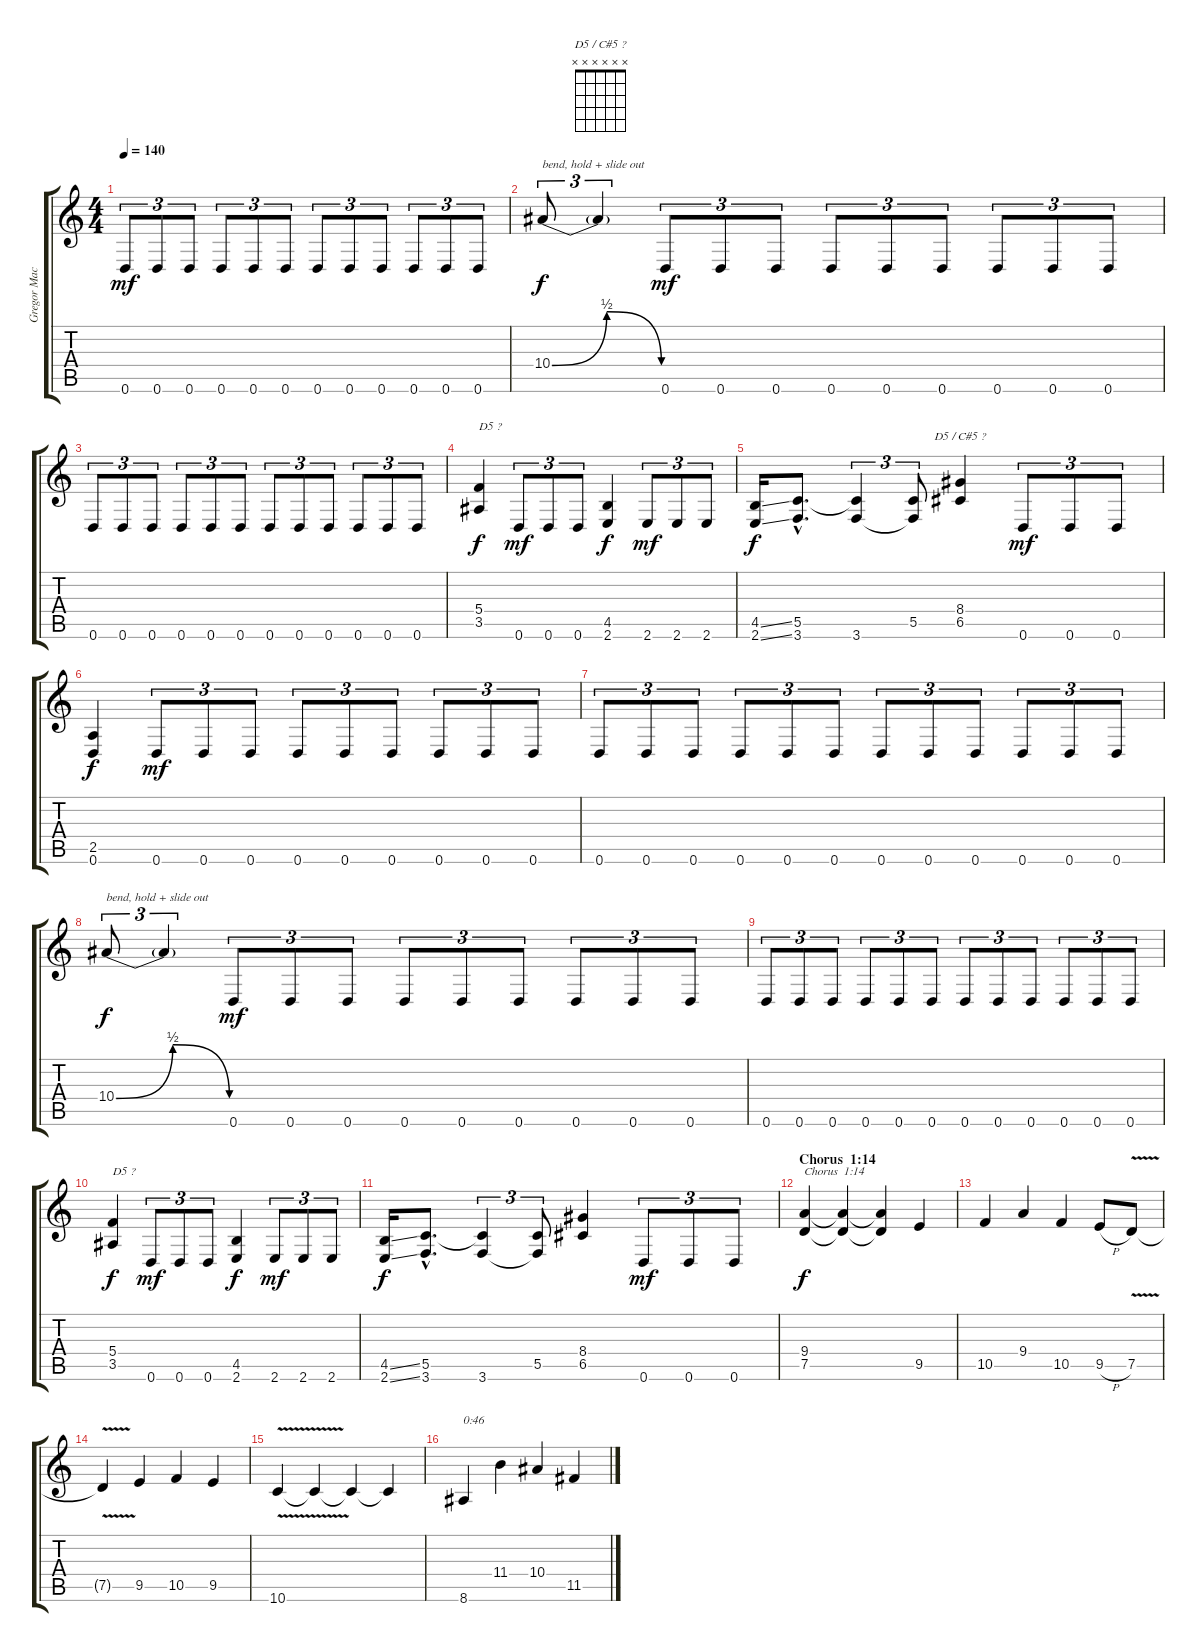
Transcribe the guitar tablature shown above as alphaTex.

\track ("Gregor Mackintosh" "Gregor Mac") {instrument overdrivenguitar}
\staff {score tabs}
\tuning (D4 A3 F3 C3 G2 D2) {hide}
\chord ("D5 / C#5 ?" x x x x x x)
\ts (4 4)
\tempo 140
\clef g2
\ks c
0.6.8{tu (3 2) dy mf} 0.6.8{tu (3 2)} 0.6.8{tu (3 2)} 0.6.8{tu (3 2)} 0.6.8{tu (3 2)} 0.6.8{tu (3 2)} 0.6.8{tu (3 2)} 0.6.8{tu (3 2)} 0.6.8{tu (3 2)} 0.6.8{tu (3 2)} 0.6.8{tu (3 2)} 0.6.8{tu (3 2)} |
10.4{be (bendrelease 0 0 30 2 30 2 60 0)}.8{tu (3 2) txt "bend, hold + slide out" dy f} 10.4{t}.4{tu (3 2)} 0.6.8{tu (3 2) dy mf} 0.6.8{tu (3 2)} 0.6.8{tu (3 2)} 0.6.8{tu (3 2)} 0.6.8{tu (3 2)} 0.6.8{tu (3 2)} 0.6.8{tu (3 2)} 0.6.8{tu (3 2)} 0.6.8{tu (3 2)} |
0.6.8{tu (3 2)} 0.6.8{tu (3 2)} 0.6.8{tu (3 2)} 0.6.8{tu (3 2)} 0.6.8{tu (3 2)} 0.6.8{tu (3 2)} 0.6.8{tu (3 2)} 0.6.8{tu (3 2)} 0.6.8{tu (3 2)} 0.6.8{tu (3 2)} 0.6.8{tu (3 2)} 0.6.8{tu (3 2)} |
(5.4 3.5).4{txt "D5 ?" dy f} 0.6.8{tu (3 2) dy mf} 0.6.8{tu (3 2)} 0.6.8{tu (3 2)} (4.5 2.6).4{dy f} 2.6.8{tu (3 2) dy mf} 2.6.8{tu (3 2)} 2.6.8{tu (3 2)} |
(4.5{ss} 2.6{ss}).16{dy f} (5.5{hac} 3.6{hac}).8{d} (5.5{t} 3.6).4{tu (3 2)} (5.5 3.6{t}).8{tu (3 2)} (8.4 6.5).4{ch "D5 / C#5 ?"} 0.6.8{tu (3 2) dy mf} 0.6.8{tu (3 2)} 0.6.8{tu (3 2)} |
(2.5 0.6).4{dy f} 0.6.8{tu (3 2) dy mf} 0.6.8{tu (3 2)} 0.6.8{tu (3 2)} 0.6.8{tu (3 2)} 0.6.8{tu (3 2)} 0.6.8{tu (3 2)} 0.6.8{tu (3 2)} 0.6.8{tu (3 2)} 0.6.8{tu (3 2)} |
0.6.8{tu (3 2)} 0.6.8{tu (3 2)} 0.6.8{tu (3 2)} 0.6.8{tu (3 2)} 0.6.8{tu (3 2)} 0.6.8{tu (3 2)} 0.6.8{tu (3 2)} 0.6.8{tu (3 2)} 0.6.8{tu (3 2)} 0.6.8{tu (3 2)} 0.6.8{tu (3 2)} 0.6.8{tu (3 2)} |
10.4{be (bendrelease 0 0 30 2 30 2 60 0)}.8{tu (3 2) txt "bend, hold + slide out" dy f} 10.4{t}.4{tu (3 2)} 0.6.8{tu (3 2) dy mf} 0.6.8{tu (3 2)} 0.6.8{tu (3 2)} 0.6.8{tu (3 2)} 0.6.8{tu (3 2)} 0.6.8{tu (3 2)} 0.6.8{tu (3 2)} 0.6.8{tu (3 2)} 0.6.8{tu (3 2)} |
0.6.8{tu (3 2)} 0.6.8{tu (3 2)} 0.6.8{tu (3 2)} 0.6.8{tu (3 2)} 0.6.8{tu (3 2)} 0.6.8{tu (3 2)} 0.6.8{tu (3 2)} 0.6.8{tu (3 2)} 0.6.8{tu (3 2)} 0.6.8{tu (3 2)} 0.6.8{tu (3 2)} 0.6.8{tu (3 2)} |
(5.4 3.5).4{txt "D5 ?" dy f} 0.6.8{tu (3 2) dy mf} 0.6.8{tu (3 2)} 0.6.8{tu (3 2)} (4.5 2.6).4{dy f} 2.6.8{tu (3 2) dy mf} 2.6.8{tu (3 2)} 2.6.8{tu (3 2)} |
(4.5{ss} 2.6{ss}).16{dy f} (5.5{hac} 3.6{hac}).8{d} (5.5{t} 3.6).4{tu (3 2)} (5.5 3.6{t}).8{tu (3 2)} (8.4 6.5).4 0.6.8{tu (3 2) dy mf} 0.6.8{tu (3 2)} 0.6.8{tu (3 2)} |
\section ("" "Chorus  1:14")
(9.4 7.5).4{txt "Chorus  1:14" dy f} (9.4{t} 7.5{t}).4 (9.4{t} 7.5{t}).4 9.5.4 |
10.5.4 9.4.4 10.5.4 9.5{h}.8 7.5{v}.8 |
7.5{t}.4 9.5.4 10.5.4 9.5.4 |
10.6{v}.4 10.6{t}.4 10.6{t}.4 10.6{t}.4 |
8.6.4{txt "0:46"} 11.4.4 10.4.4 11.5.4
